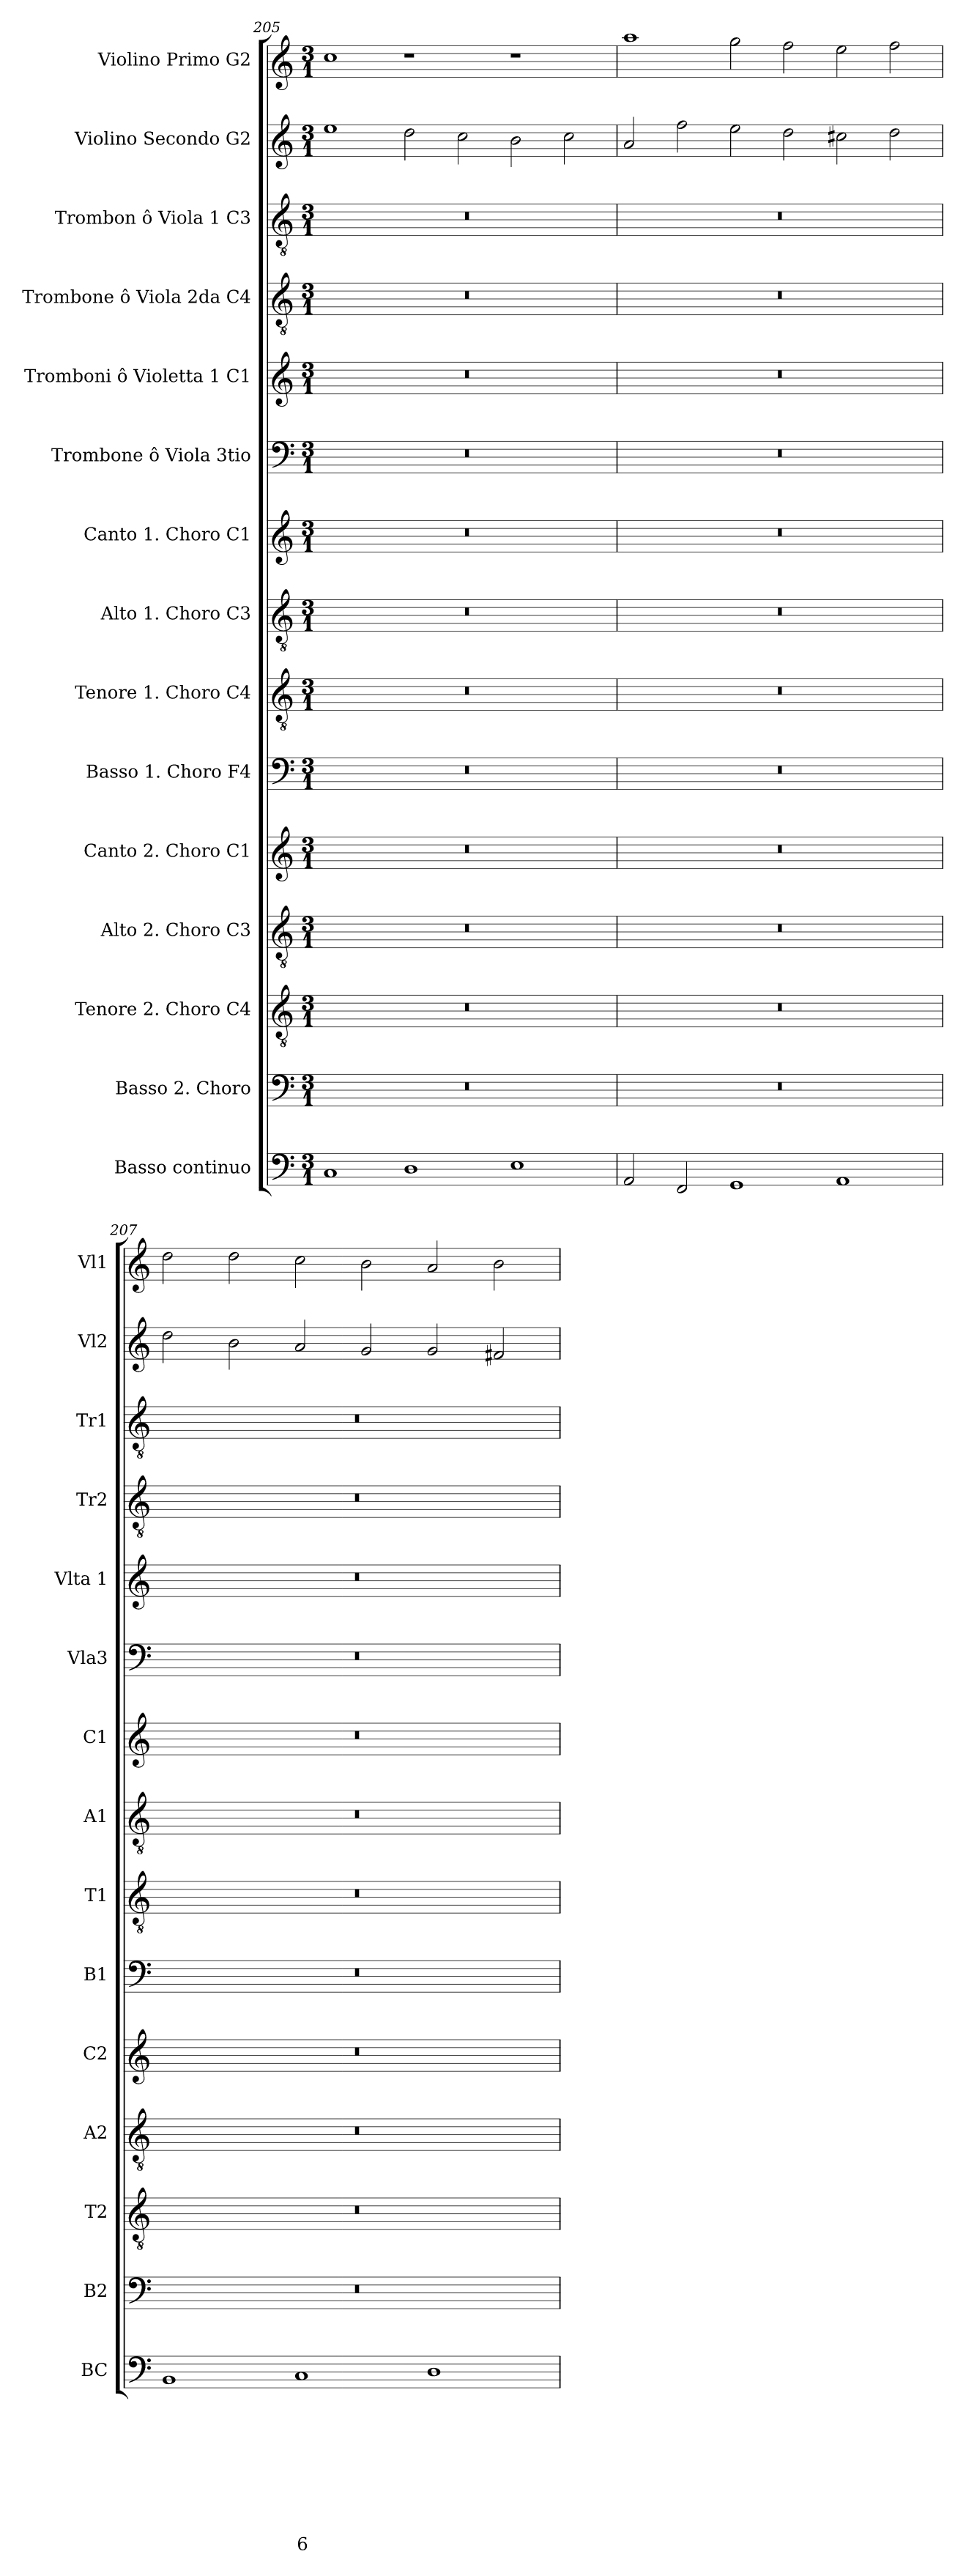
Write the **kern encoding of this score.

**kern	**text	**text	**text	**text	**text	**text	**text	**text	**text	**kern	**kern	**kern	**kern	**kern	**kern	**kern	**kern	**kern	**kern	**kern	**kern	**kern	**kern
*part15	*part15	*part15	*part15	*part15	*part15	*part15	*part15	*part15	*part15	*part14	*part13	*part12	*part11	*part10	*part9	*part8	*part7	*part6	*part5	*part4	*part3	*part2	*part1
*staff15	*staff15	*staff15	*staff15	*staff15	*staff15	*staff15	*staff15	*staff15	*staff15	*staff14	*staff13	*staff12	*staff11	*staff10	*staff9	*staff8	*staff7	*staff6	*staff5	*staff4	*staff3	*staff2	*staff1
*I"Basso continuo	*	*	*	*	*	*	*	*	*	*I"Basso 2. Choro	*I"Tenore 2. Choro C4	*I"Alto 2. Choro C3	*I"Canto 2. Choro  C1	*I"Basso 1. Choro F4	*I"Tenore 1. Choro C4	*I"Alto 1. Choro C3	*I"Canto 1. Choro  C1	*I"Trombone ô Viola 3tio	*I"Tromboni ô Violetta 1 C1	*I"Trombone ô Viola 2da C4	*I"Trombon ô Viola 1 C3	*I"Violino Secondo G2	*I"Violino Primo G2
*I'BC	*	*	*	*	*	*	*	*	*	*I'B2	*I'T2	*I'A2	*I'C2	*I'B1	*I'T1	*I'A1	*I'C1	*I'Vla3	*I'Vlta 1	*I'Tr2	*I'Tr1	*I'Vl2	*I'Vl1
*clefF4	*	*	*	*	*	*	*	*	*	*clefF4	*clefGv2	*clefGv2	*clefG2	*clefF4	*clefGv2	*clefGv2	*clefG2	*clefF4	*clefG2	*clefGv2	*clefGv2	*clefG2	*clefG2
*k[]	*	*	*	*	*	*	*	*	*	*k[]	*k[]	*k[]	*k[]	*k[]	*k[]	*k[]	*k[]	*k[]	*k[]	*k[]	*k[]	*k[]	*k[]
*C:	*	*	*	*	*	*	*	*	*	*C:	*C:	*C:	*C:	*C:	*C:	*C:	*C:	*C:	*C:	*C:	*C:	*C:	*C:
*M3/1	*	*	*	*	*	*	*	*	*	*M3/1	*M3/1	*M3/1	*M3/1	*M3/1	*M3/1	*M3/1	*M3/1	*M3/1	*M3/1	*M3/1	*M3/1	*M3/1	*M3/1
=205	=205	=205	=205	=205	=205	=205	=205	=205	=205	=205	=205	=205	=205	=205	=205	=205	=205	=205	=205	=205	=205	=205	=205
1C	.	.	.	.	.	.	.	.	.	0.r	0.r	0.r	0.r	0.r	0.r	0.r	0.r	0.r	0.r	0.r	0.r	1ee	1cc
1D	.	.	.	.	.	.	.	.	.	.	.	.	.	.	.	.	.	.	.	.	.	2dd\	1r
.	.	.	.	.	.	.	.	.	.	.	.	.	.	.	.	.	.	.	.	.	.	2cc\	.
1E	.	.	.	.	.	.	.	.	.	.	.	.	.	.	.	.	.	.	.	.	.	2b\	1r
.	.	.	.	.	.	.	.	.	.	.	.	.	.	.	.	.	.	.	.	.	.	2cc\	.
!!LO:PB:g=z
=206	=206	=206	=206	=206	=206	=206	=206	=206	=206	=206	=206	=206	=206	=206	=206	=206	=206	=206	=206	=206	=206	=206	=206
2AA/	.	.	.	.	.	.	.	.	.	0.r	0.r	0.r	0.r	0.r	0.r	0.r	0.r	0.r	0.r	0.r	0.r	2a/	1aa
2FF/	.	.	.	.	.	.	.	.	.	.	.	.	.	.	.	.	.	.	.	.	.	2ff\	.
1GG	.	.	.	.	.	.	.	.	.	.	.	.	.	.	.	.	.	.	.	.	.	2ee\	2gg\
.	.	.	.	.	.	.	.	.	.	.	.	.	.	.	.	.	.	.	.	.	.	2dd\	2ff\
1AA	.	.	.	.	.	.	.	.	.	.	.	.	.	.	.	.	.	.	.	.	.	2cc#X\	2ee\
.	.	.	.	.	.	.	.	.	.	.	.	.	.	.	.	.	.	.	.	.	.	2dd\	2ff\
=207	=207	=207	=207	=207	=207	=207	=207	=207	=207	=207	=207	=207	=207	=207	=207	=207	=207	=207	=207	=207	=207	=207	=207
1BB	.	.	.	.	.	.	.	.	.	0.r	0.r	0.r	0.r	0.r	0.r	0.r	0.r	0.r	0.r	0.r	0.r	2dd\	2dd\
.	.	.	.	.	.	.	.	.	.	.	.	.	.	.	.	.	.	.	.	.	.	2b\	2dd\
!	!	!	!	!	!	!	!	!	!LO:LY:b	!	!	!	!	!	!	!	!	!	!	!	!	!	!
1C	.	.	.	.	.	.	.	.	6	.	.	.	.	.	.	.	.	.	.	.	.	2a/	2cc\
.	.	.	.	.	.	.	.	.	.	.	.	.	.	.	.	.	.	.	.	.	.	2g/	2b\
1D	.	.	.	.	.	.	.	.	.	.	.	.	.	.	.	.	.	.	.	.	.	2g/	2a/
.	.	.	.	.	.	.	.	.	.	.	.	.	.	.	.	.	.	.	.	.	.	2f#X/	2b\
=	=	=	=	=	=	=	=	=	=	=	=	=	=	=	=	=	=	=	=	=	=	=	=
*-	*-	*-	*-	*-	*-	*-	*-	*-	*-	*-	*-	*-	*-	*-	*-	*-	*-	*-	*-	*-	*-	*-	*-
